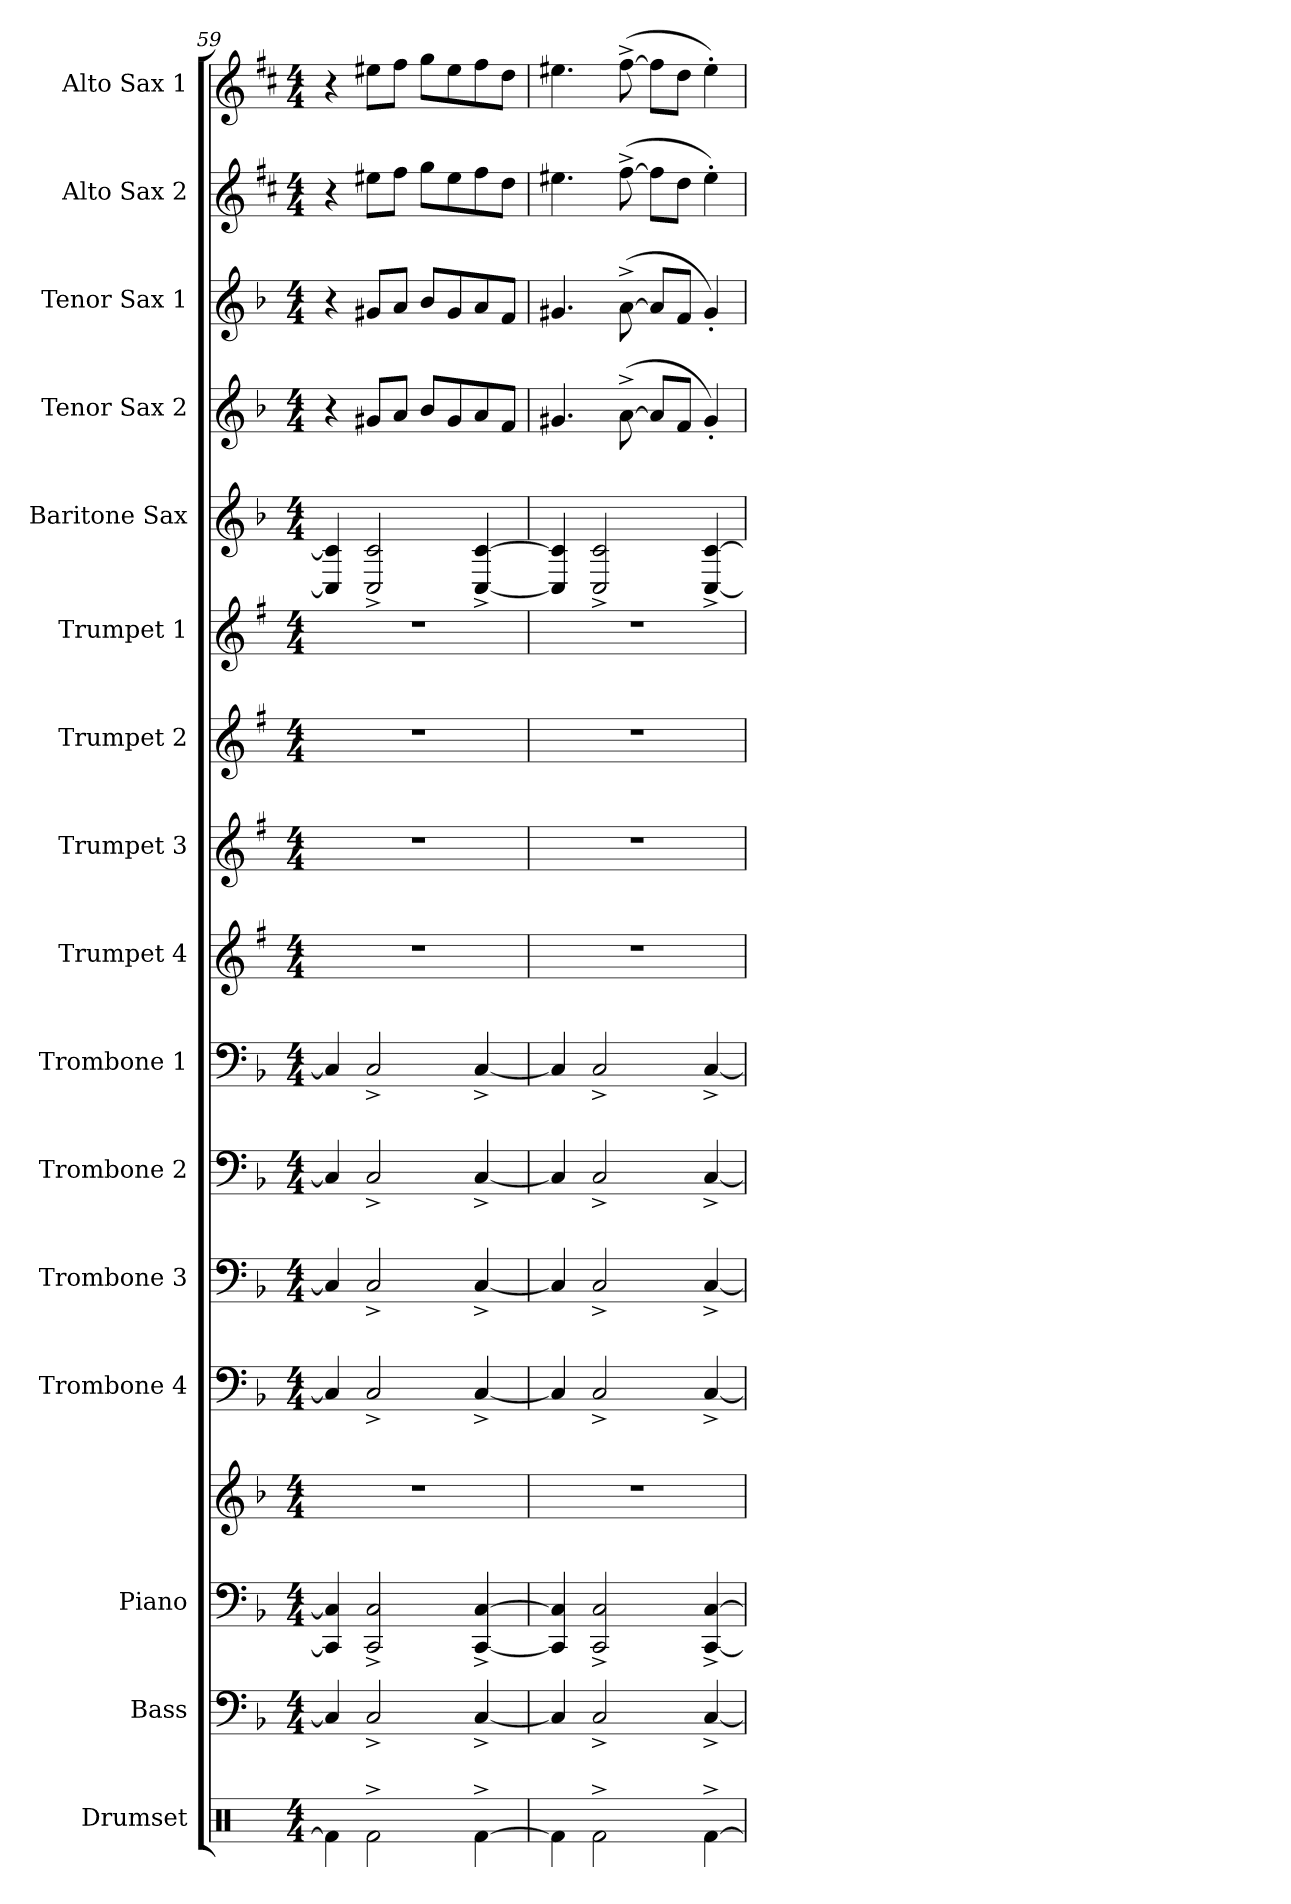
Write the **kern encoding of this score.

**kern	**kern	**kern	**kern	**kern	**kern	**kern	**kern	**kern	**kern	**kern	**kern	**kern	**kern	**kern	**kern	**kern
*part16	*part15	*part14	*part14	*part13	*part12	*part11	*part10	*part9	*part8	*part7	*part6	*part5	*part4	*part3	*part2	*part1
*staff17	*staff16	*staff15	*staff14	*staff13	*staff12	*staff11	*staff10	*staff9	*staff8	*staff7	*staff6	*staff5	*staff4	*staff3	*staff2	*staff1
*I"Drumset	*I"Bass	*I"Piano	*	*I"Trombone 4	*I"Trombone 3	*I"Trombone 2	*I"Trombone 1	*I"Trumpet 4	*I"Trumpet 3	*I"Trumpet 2	*I"Trumpet 1	*I"Baritone Sax	*I"Tenor Sax 2	*I"Tenor Sax 1	*I"Alto Sax 2	*I"Alto Sax 1
*I'Drs.	*I'Bass	*I'Piano	*	*I'Tbn. 4	*I'Tbn. 3	*I'Tbn. 2	*I'Tbn. 1	*I'Tpt. 4	*I'Tpt. 3	*I'Tpt. 2	*I'Tpt. 1	*I'Bari	*I'Tenor 2	*I'Tenor 1	*I'Alto 2	*I'Alto 1
*clefX	*clefF4	*clefF4	*clefG2	*clefF4	*clefF4	*clefF4	*clefF4	*clefG2	*clefG2	*clefG2	*clefG2	*clefG2	*clefG2	*clefG2	*clefG2	*clefG2
*	*ITrd7c12	*	*	*	*	*	*	*ITrd1c2	*ITrd1c2	*ITrd1c2	*ITrd1c2	*ITrd12c21	*ITrd8c14	*ITrd8c14	*ITrd5c9	*ITrd5c9
*k[]	*k[b-]	*k[b-]	*k[b-]	*k[b-]	*k[b-]	*k[b-]	*k[b-]	*k[b-]	*k[b-]	*k[b-]	*k[b-]	*k[b-]	*k[b-]	*k[b-]	*k[b-]	*k[b-]
*M4/4	*M4/4	*M4/4	*M4/4	*M4/4	*M4/4	*M4/4	*M4/4	*M4/4	*M4/4	*M4/4	*M4/4	*M4/4	*M4/4	*M4/4	*M4/4	*M4/4
=59	=59	=59	=59	=59	=59	=59	=59	=59	=59	=59	=59	=59	=59	=59	=59	=59
*^	*	*	*	*	*	*	*	*	*	*	*	*	*	*	*	*
4R/	4Rf\]	4CC/]	4CC/] 4C/]	1r	4C/]	4C/]	4C/]	4C/]	1r	1r	1r	1r	4CC/] 4C/]	4r	4r	4r	4r
4R/	2Rf^\	2CC^/	2CC/^ 2C/^	.	2C^/	2C^/	2C^/	2C^/	.	.	.	.	2CC/^ 2C/^	8G#X/L	8G#X/L	8g#X\L	8g#X\L
.	.	.	.	.	.	.	.	.	.	.	.	.	.	8A/J	8A/J	8a\J	8a\J
4R/	.	.	.	.	.	.	.	.	.	.	.	.	.	8B-/L	8B-/L	8b-\L	8b-\L
.	.	.	.	.	.	.	.	.	.	.	.	.	.	8G#/	8G#/	8g#\	8g#\
4R/	[4Rf^\	[4CC^/	[4CC/^ [4C/^	.	[4C^/	[4C^/	[4C^/	[4C^/	.	.	.	.	[4CC/^ [4C/^	8A/	8A/	8a\	8a\
.	.	.	.	.	.	.	.	.	.	.	.	.	.	8F/J	8F/J	8f\J	8f\J
=60	=60	=60	=60	=60	=60	=60	=60	=60	=60	=60	=60	=60	=60	=60	=60	=60	=60
4R/	4Rf\]	4CC/]	4CC/] 4C/]	1r	4C/]	4C/]	4C/]	4C/]	1r	1r	1r	1r	4CC/] 4C/]	4.G#X/	4.G#X/	4.g#X\	4.g#X\
4R/	2Rf^\	2CC^/	2CC/^ 2C/^	.	2C^/	2C^/	2C^/	2C^/	.	.	.	.	2CC/^ 2C/^	.	.	.	.
.	.	.	.	.	.	.	.	.	.	.	.	.	.	([8A^\	([8A^\	([8a^\	([8a^\
4R/	.	.	.	.	.	.	.	.	.	.	.	.	.	8A/L]	8A/L]	8a\L]	8a\L]
.	.	.	.	.	.	.	.	.	.	.	.	.	.	8F/J	8F/J	8f\J	8f\J
4R/	[4Rf^\	[4CC^/	[4CC/^ [4C/^	.	[4C^/	[4C^/	[4C^/	[4C^/	.	.	.	.	[4CC/^ [4C/^	4G#'/)	4G#'/)	4g#'\)	4g#'\)
*v	*v	*	*	*	*	*	*	*	*	*	*	*	*	*	*	*	*
=	=	=	=	=	=	=	=	=	=	=	=	=	=	=	=	=
*-	*-	*-	*-	*-	*-	*-	*-	*-	*-	*-	*-	*-	*-	*-	*-	*-
